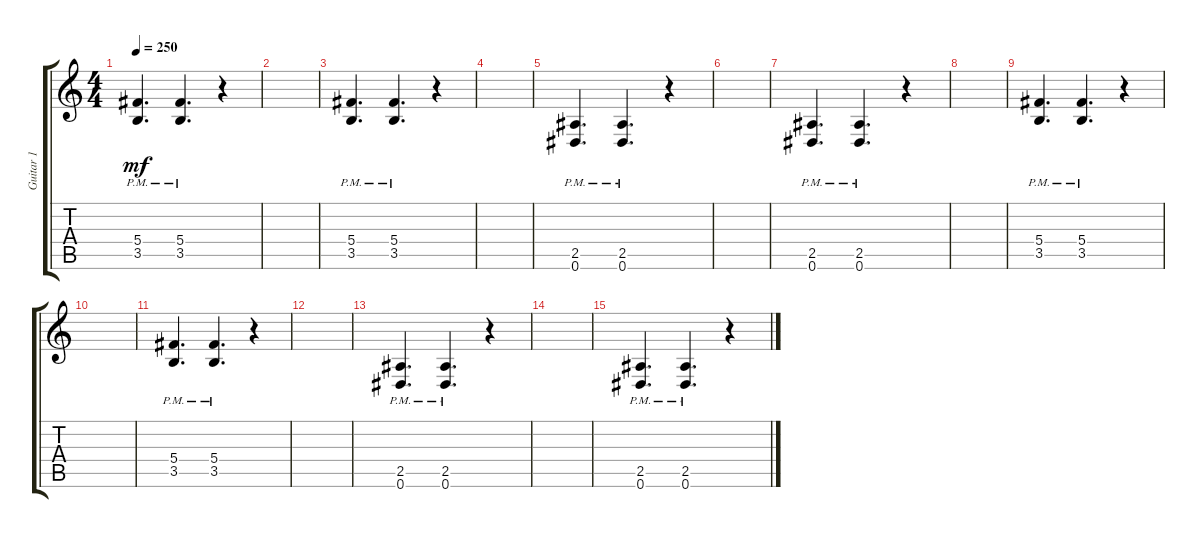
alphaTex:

\track ("Guitar 1" "Guitar 1") {instrument acousticguitarsteel}
\staff {score tabs}
\tuning (Eb4 Bb3 Gb3 Db3 Ab2 Eb2) {hide}
\ts (4 4)
\tempo 250
\clef g2
\ks c
(5.4{pm} 3.5{pm}).4{d dy mf} (5.4{pm} 3.5{pm}).4{d} r.4 |
|
(5.4{pm} 3.5{pm}).4{d} (5.4{pm} 3.5{pm}).4{d} r.4 |
|
(2.5{pm} 0.6{pm}).4{d} (2.5{pm} 0.6{pm}).4{d} r.4 |
|
(2.5{pm} 0.6{pm}).4{d} (2.5{pm} 0.6{pm}).4{d} r.4 |
|
(5.4{pm} 3.5{pm}).4{d} (5.4{pm} 3.5{pm}).4{d} r.4 |
|
(5.4{pm} 3.5{pm}).4{d} (5.4{pm} 3.5{pm}).4{d} r.4 |
|
(2.5{pm} 0.6{pm}).4{d} (2.5{pm} 0.6{pm}).4{d} r.4 |
|
(2.5{pm} 0.6{pm}).4{d} (2.5{pm} 0.6{pm}).4{d} r.4
